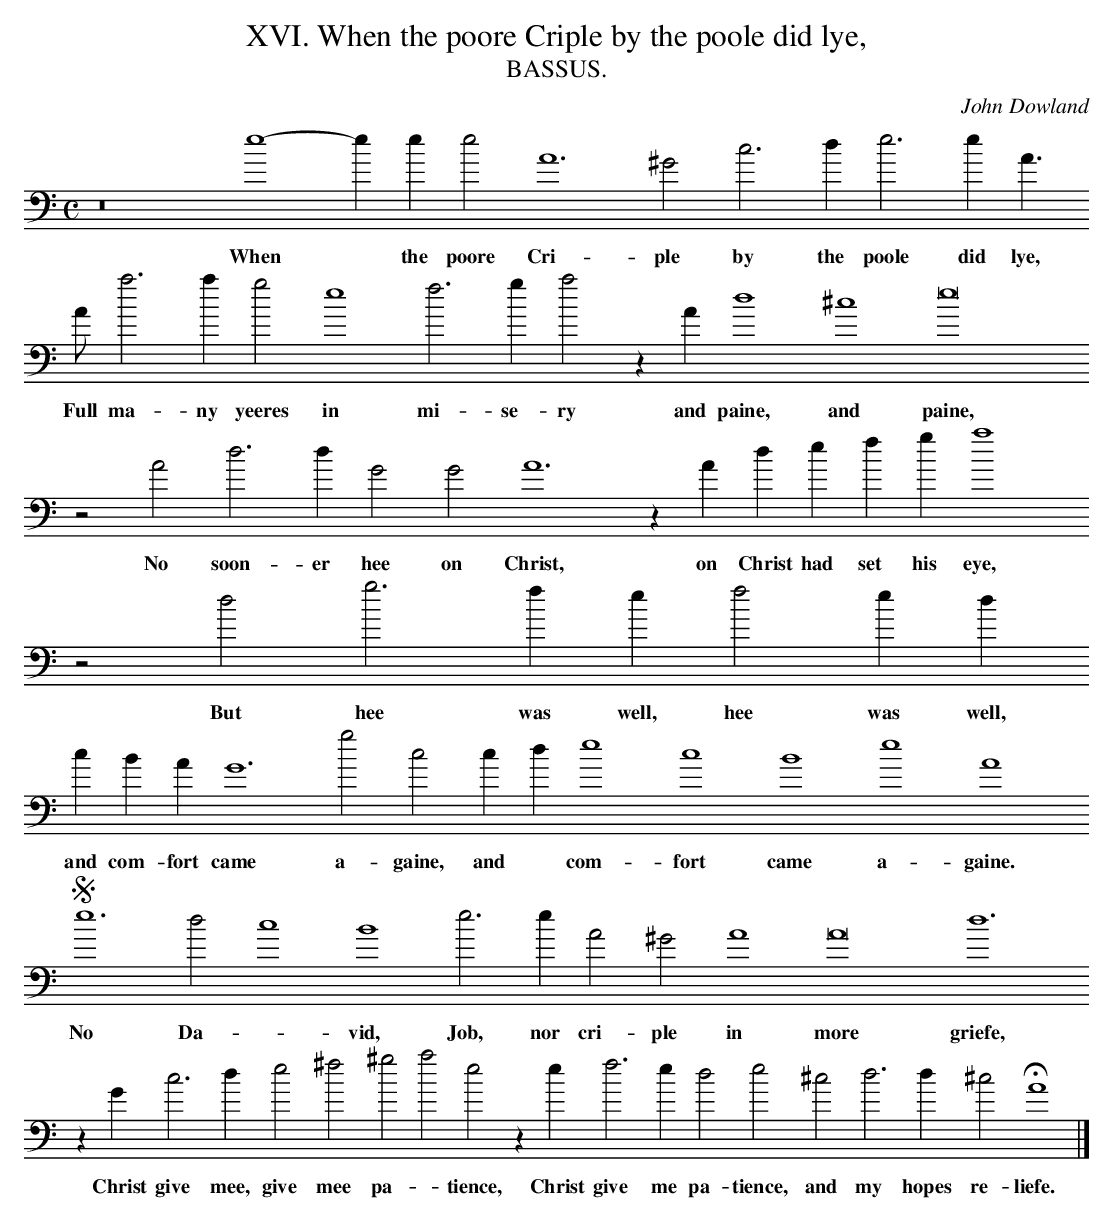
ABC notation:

X:1
T:XVI. When the poore Criple by the poole did lye,
T:BASSUS.
C: John Dowland
L:1/4
M:C
K:A min bass
z8 e4 - e e e2 A6 ^G2 c3 d e3 e A3/2
w: When * the poore Cri- ple by the poole did lye,
A/ a3 a g2 e4 f3 g a2 z A d4 ^c4 e8
w: Full ma- ny yeeres in mi- se- ry and paine, and paine,
z2 A2 d3 d G2 G2 A6 z A d e f g a4
w: No soon- er hee on Christ, on Christ had set his eye,
z2 d2 g3 f e f2 e d
w: But hee was well, hee was well,
c B A G6 g2 c2 c d e4 c4 B4 e4 A4
w: and com- fort  came a- gaine, and * com- fort came a- gaine.
Se6 d2 c4 B4 e3 e A2 ^G2 A4 A8 d6
w: No Da- * vid, Job, nor cri- ple in more griefe,
z G c3 d e2 ^f2 ^g2 a2 e2 z e f3 e d2 e2 ^c2 d3 d ^c2 HA4 |]
w: Christ give mee, give mee pa- * tience, Christ give me pa- tience, and my hopes re- liefe.
